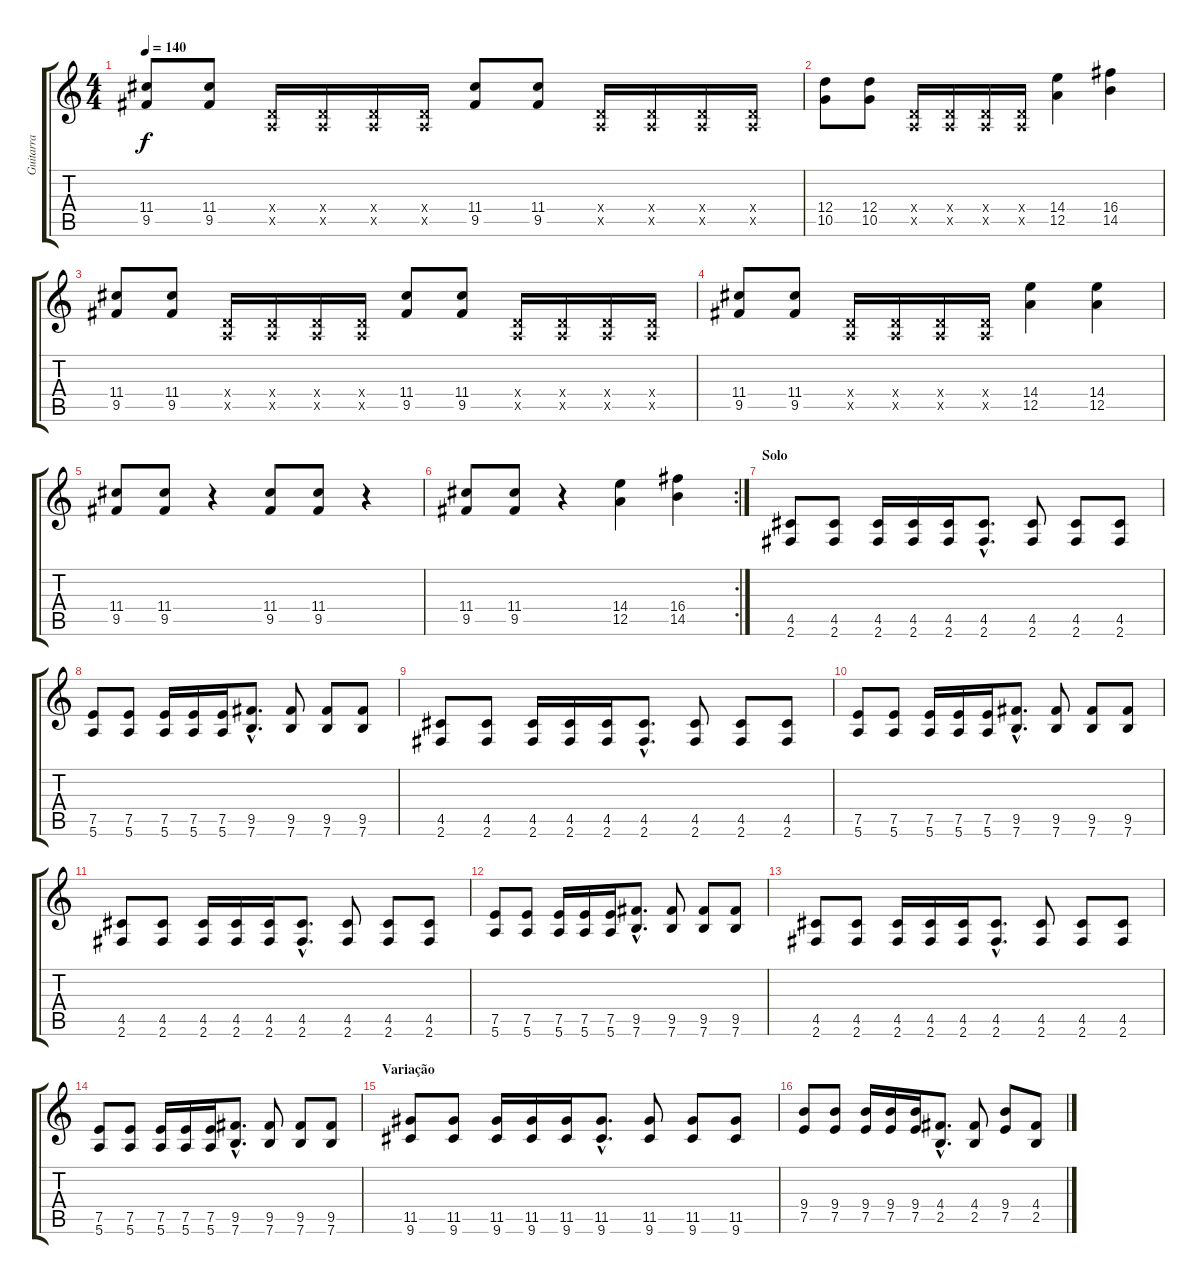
\track ("Guitarra" "Guitarra") {instrument distortionguitar}
\staff {score tabs}
\tuning (E4 B3 G3 D3 A2 E2) {hide}
\ts (4 4)
\tempo 140
\clef g2
\ks c
(11.4 9.5).8{dy f balance 0} (11.4 9.5).8 (0.4{x} 0.5{x}).16 (0.4{x} 0.5{x}).16 (0.4{x} 0.5{x}).16 (0.4{x} 0.5{x}).16 (11.4 9.5).8 (11.4 9.5).8 (0.4{x} 0.5{x}).16 (0.4{x} 0.5{x}).16 (0.4{x} 0.5{x}).16 (0.4{x} 0.5{x}).16 |
(12.4 10.5).8 (12.4 10.5).8 (0.4{x} 0.5{x}).16 (0.4{x} 0.5{x}).16 (0.4{x} 0.5{x}).16 (0.4{x} 0.5{x}).16 (14.4 12.5).4 (16.4 14.5).4 |
(11.4 9.5).8{balance 8} (11.4 9.5).8 (0.4{x} 0.5{x}).16 (0.4{x} 0.5{x}).16 (0.4{x} 0.5{x}).16 (0.4{x} 0.5{x}).16 (11.4 9.5).8 (11.4 9.5).8 (0.4{x} 0.5{x}).16 (0.4{x} 0.5{x}).16 (0.4{x} 0.5{x}).16 (0.4{x} 0.5{x}).16 |
(11.4 9.5).8 (11.4 9.5).8 (0.4{x} 0.5{x}).16 (0.4{x} 0.5{x}).16 (0.4{x} 0.5{x}).16 (0.4{x} 0.5{x}).16 (14.4 12.5).4 (14.4 12.5).4 |
(11.4 9.5).8{balance 8} (11.4 9.5).8 r.4 (11.4 9.5).8 (11.4 9.5).8 r.4 |
\rc 2
(11.4 9.5).8{balance 8} (11.4 9.5).8 r.4 (14.4 12.5).4 (16.4 14.5).4 |
\section ("" "Solo")
(4.5 2.6).8 (4.5 2.6).8 (4.5 2.6).16 (4.5 2.6).16 (4.5 2.6).16 (4.5{hac} 2.6{hac}).8{d} (4.5 2.6).8 (4.5 2.6).8 (4.5 2.6).8 |
(7.5 5.6).8 (7.5 5.6).8 (7.5 5.6).16 (7.5 5.6).16 (7.5 5.6).16 (9.5{hac} 7.6{hac}).8{d} (9.5 7.6).8 (9.5 7.6).8 (9.5 7.6).8 |
(4.5 2.6).8 (4.5 2.6).8 (4.5 2.6).16 (4.5 2.6).16 (4.5 2.6).16 (4.5{hac} 2.6{hac}).8{d} (4.5 2.6).8 (4.5 2.6).8 (4.5 2.6).8 |
(7.5 5.6).8 (7.5 5.6).8 (7.5 5.6).16 (7.5 5.6).16 (7.5 5.6).16 (9.5{hac} 7.6{hac}).8{d} (9.5 7.6).8 (9.5 7.6).8 (9.5 7.6).8 |
(4.5 2.6).8 (4.5 2.6).8 (4.5 2.6).16 (4.5 2.6).16 (4.5 2.6).16 (4.5{hac} 2.6{hac}).8{d} (4.5 2.6).8 (4.5 2.6).8 (4.5 2.6).8 |
(7.5 5.6).8 (7.5 5.6).8 (7.5 5.6).16 (7.5 5.6).16 (7.5 5.6).16 (9.5{hac} 7.6{hac}).8{d} (9.5 7.6).8 (9.5 7.6).8 (9.5 7.6).8 |
(4.5 2.6).8 (4.5 2.6).8 (4.5 2.6).16 (4.5 2.6).16 (4.5 2.6).16 (4.5{hac} 2.6{hac}).8{d} (4.5 2.6).8 (4.5 2.6).8 (4.5 2.6).8 |
(7.5 5.6).8 (7.5 5.6).8 (7.5 5.6).16 (7.5 5.6).16 (7.5 5.6).16 (9.5{hac} 7.6{hac}).8{d} (9.5 7.6).8 (9.5 7.6).8 (9.5 7.6).8 |
\section ("" "Variação")
(11.5 9.6).8 (11.5 9.6).8 (11.5 9.6).16 (11.5 9.6).16 (11.5 9.6).16 (11.5{hac} 9.6{hac}).8{d} (11.5 9.6).8 (11.5 9.6).8 (11.5 9.6).8 |
(9.4 7.5).8 (9.4 7.5).8 (9.4 7.5).16 (9.4 7.5).16 (9.4 7.5).16 (4.4{hac} 2.5{hac}).8{d} (4.4 2.5).8 (9.4 7.5).8 (4.4 2.5).8
